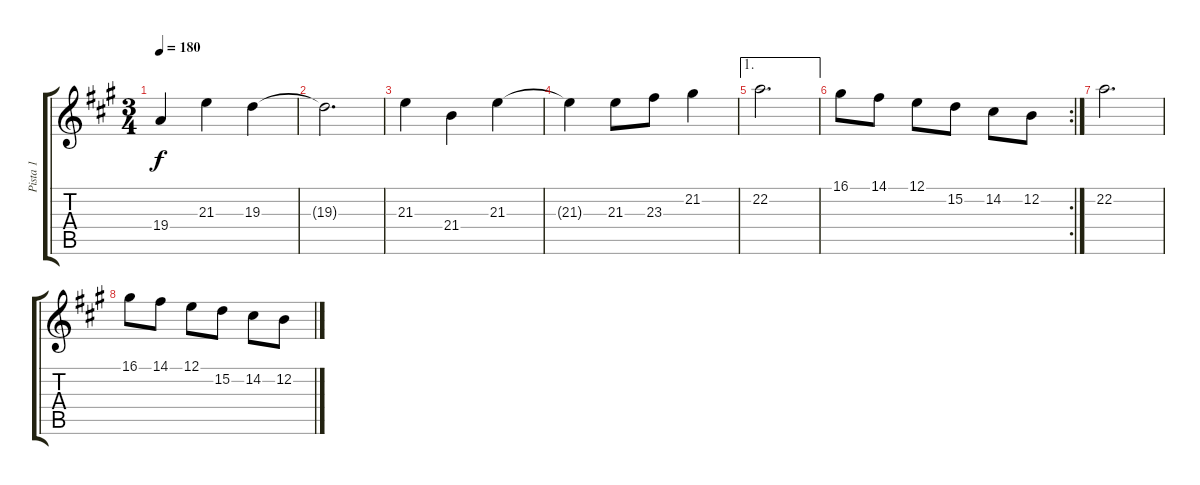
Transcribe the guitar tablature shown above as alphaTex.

\track ("Pista 1" "Pista 1") {instrument harpsichord}
\staff {score tabs}
\tuning (E4 B3 G3 D3 A2 E2) {hide}
\ts (3 4)
\tempo 180
\clef g2
\ks a
19.4.4{dy f} 21.3.4 19.3.4 |
19.3{t}.2{d} |
21.3.4 21.4.4 21.3.4 |
21.3{t}.4 21.3.8 23.3.8 21.2.4 |
\ae 1
22.2.2{d} |
\rc 2
16.1.8 14.1.8 12.1.8 15.2.8 14.2.8 12.2.8 |
22.2.2{d volume 8} |
16.1.8{volume 3} 14.1.8 12.1.8 15.2.8 14.2.8 12.2.8
